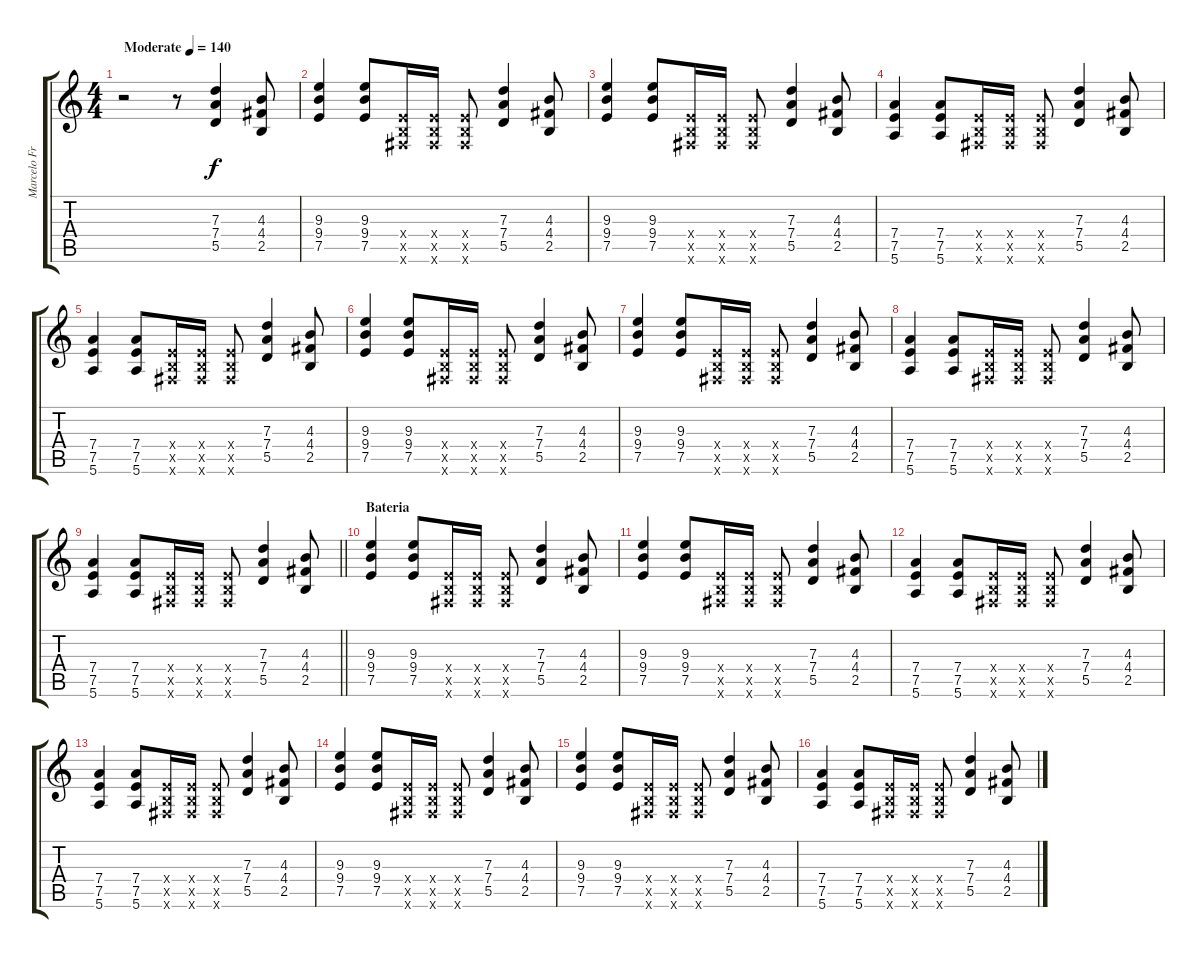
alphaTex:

\track ("Marcelo Fromer" "Marcelo Fr") {instrument acousticguitarsteel}
\staff {score tabs}
\tuning (E4 B3 G3 D3 A2 E2) {hide}
\ts (4 4)
\tempo (140 "Moderate")
\clef g2
\ks c
r.2{dy f instrument acousticguitarsteel} r.8 (7.3 7.4 5.5).4 (4.3 4.4 2.5).8 |
(9.3 9.4 7.5).4 (9.3 9.4 7.5).8 (2.4{x} 2.5{x} 2.6{x}).16 (2.4{x} 2.5{x} 2.6{x}).16 (2.4{x} 2.5{x} 2.6{x}).8 (7.3 7.4 5.5).4 (4.3 4.4 2.5).8 |
(9.3 9.4 7.5).4 (9.3 9.4 7.5).8 (2.4{x} 2.5{x} 2.6{x}).16 (2.4{x} 2.5{x} 2.6{x}).16 (2.4{x} 2.5{x} 2.6{x}).8 (7.3 7.4 5.5).4 (4.3 4.4 2.5).8 |
(7.4 7.5 5.6).4 (7.4 7.5 5.6).8 (2.4{x} 2.5{x} 2.6{x}).16 (2.4{x} 2.5{x} 2.6{x}).16 (2.4{x} 2.5{x} 2.6{x}).8 (7.3 7.4 5.5).4 (4.3 4.4 2.5).8 |
(7.4 7.5 5.6).4 (7.4 7.5 5.6).8 (2.4{x} 2.5{x} 2.6{x}).16 (2.4{x} 2.5{x} 2.6{x}).16 (2.4{x} 2.5{x} 2.6{x}).8 (7.3 7.4 5.5).4 (4.3 4.4 2.5).8 |
(9.3 9.4 7.5).4 (9.3 9.4 7.5).8 (2.4{x} 2.5{x} 2.6{x}).16 (2.4{x} 2.5{x} 2.6{x}).16 (2.4{x} 2.5{x} 2.6{x}).8 (7.3 7.4 5.5).4 (4.3 4.4 2.5).8 |
(9.3 9.4 7.5).4 (9.3 9.4 7.5).8 (2.4{x} 2.5{x} 2.6{x}).16 (2.4{x} 2.5{x} 2.6{x}).16 (2.4{x} 2.5{x} 2.6{x}).8 (7.3 7.4 5.5).4 (4.3 4.4 2.5).8 |
(7.4 7.5 5.6).4 (7.4 7.5 5.6).8 (2.4{x} 2.5{x} 2.6{x}).16 (2.4{x} 2.5{x} 2.6{x}).16 (2.4{x} 2.5{x} 2.6{x}).8 (7.3 7.4 5.5).4 (4.3 4.4 2.5).8 |
\barLineRight lightlight
(7.4 7.5 5.6).4 (7.4 7.5 5.6).8 (2.4{x} 2.5{x} 2.6{x}).16 (2.4{x} 2.5{x} 2.6{x}).16 (2.4{x} 2.5{x} 2.6{x}).8 (7.3 7.4 5.5).4 (4.3 4.4 2.5).8 |
\section ("" "Bateria")
(9.3 9.4 7.5).4 (9.3 9.4 7.5).8 (2.4{x} 2.5{x} 2.6{x}).16 (2.4{x} 2.5{x} 2.6{x}).16 (2.4{x} 2.5{x} 2.6{x}).8 (7.3 7.4 5.5).4 (4.3 4.4 2.5).8 |
(9.3 9.4 7.5).4 (9.3 9.4 7.5).8 (2.4{x} 2.5{x} 2.6{x}).16 (2.4{x} 2.5{x} 2.6{x}).16 (2.4{x} 2.5{x} 2.6{x}).8 (7.3 7.4 5.5).4 (4.3 4.4 2.5).8 |
(7.4 7.5 5.6).4 (7.4 7.5 5.6).8 (2.4{x} 2.5{x} 2.6{x}).16 (2.4{x} 2.5{x} 2.6{x}).16 (2.4{x} 2.5{x} 2.6{x}).8 (7.3 7.4 5.5).4 (4.3 4.4 2.5).8 |
(7.4 7.5 5.6).4 (7.4 7.5 5.6).8 (2.4{x} 2.5{x} 2.6{x}).16 (2.4{x} 2.5{x} 2.6{x}).16 (2.4{x} 2.5{x} 2.6{x}).8 (7.3 7.4 5.5).4 (4.3 4.4 2.5).8 |
(9.3 9.4 7.5).4 (9.3 9.4 7.5).8 (2.4{x} 2.5{x} 2.6{x}).16 (2.4{x} 2.5{x} 2.6{x}).16 (2.4{x} 2.5{x} 2.6{x}).8 (7.3 7.4 5.5).4 (4.3 4.4 2.5).8 |
(9.3 9.4 7.5).4 (9.3 9.4 7.5).8 (2.4{x} 2.5{x} 2.6{x}).16 (2.4{x} 2.5{x} 2.6{x}).16 (2.4{x} 2.5{x} 2.6{x}).8 (7.3 7.4 5.5).4 (4.3 4.4 2.5).8 |
(7.4 7.5 5.6).4 (7.4 7.5 5.6).8 (2.4{x} 2.5{x} 2.6{x}).16 (2.4{x} 2.5{x} 2.6{x}).16 (2.4{x} 2.5{x} 2.6{x}).8 (7.3 7.4 5.5).4 (4.3 4.4 2.5).8
